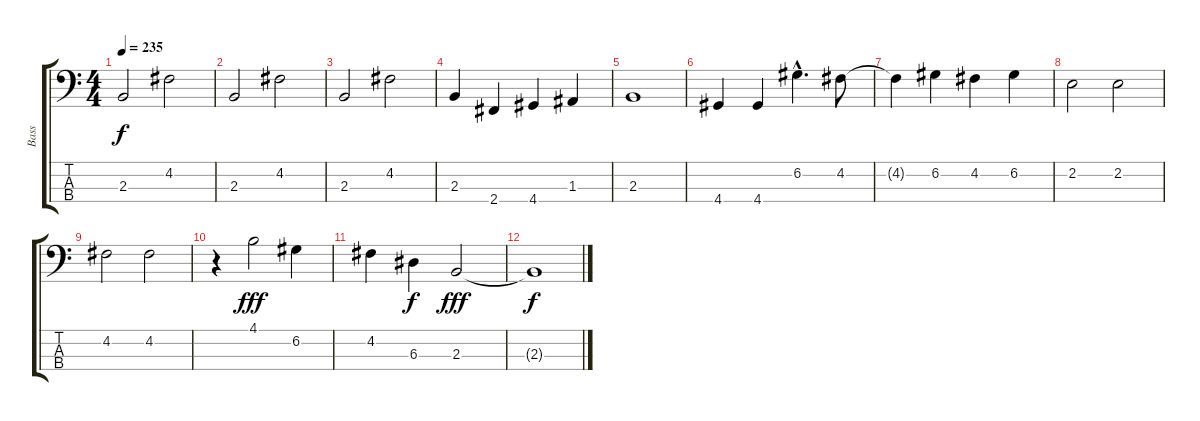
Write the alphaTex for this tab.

\track ("Bass" "Bass") {instrument electricbassfinger}
\staff {score tabs}
\tuning (G2 D2 A1 E1) {hide}
\ts (4 4)
\tempo 235
\clef f4
\ks c
2.3.2{dy f} 4.2.2 |
2.3.2 4.2.2 |
2.3.2 4.2.2 |
2.3.4 2.4.4 4.4.4 1.3.4 |
2.3.1 |
4.4.4 4.4.4 6.2{hac}.4{d} 4.2.8 |
4.2{t}.4 6.2.4 4.2.4 6.2.4 |
2.2.2 2.2.2 |
4.2.2 4.2.2 |
r.4 4.1.2{dy fff} 6.2.4 |
4.2.4 6.3.4{dy f} 2.3.2{dy fff} |
2.3{t}.1{dy f}
